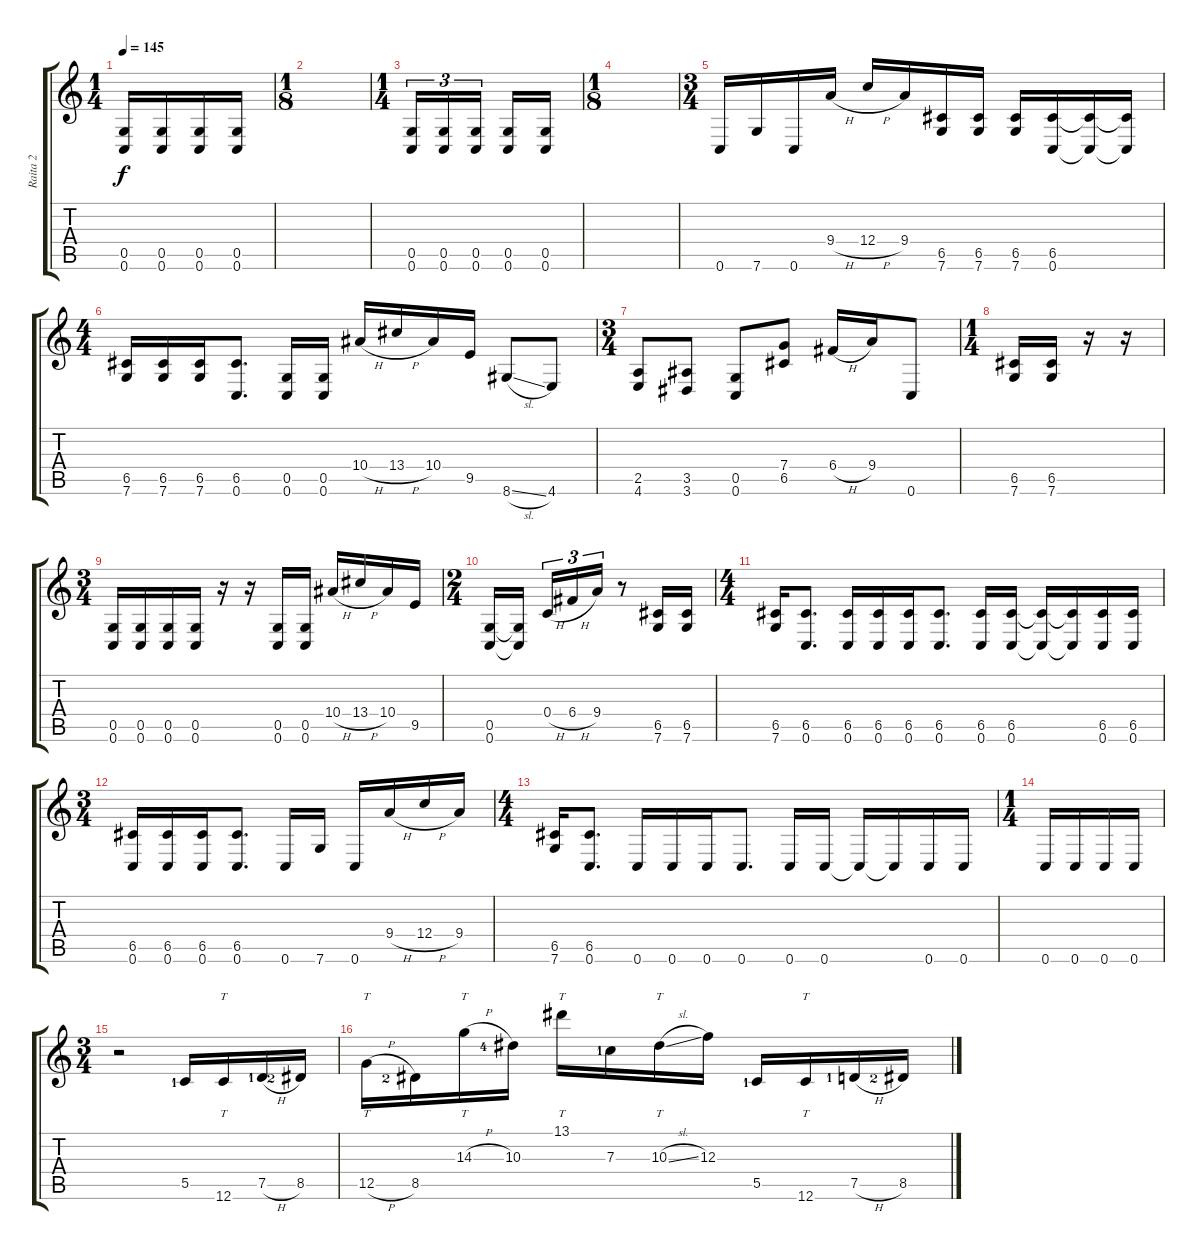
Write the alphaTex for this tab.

\track ("Raita 2" "Raita 2") {instrument distortionguitar}
\staff {score tabs}
\tuning (D4 A3 F3 C3 G2 C2) {hide}
\ts (1 4)
\tempo 145
\clef g2
\ks c
(0.5 0.6).16{dy f} (0.5 0.6).16 (0.5 0.6).16 (0.5 0.6).16 |
\ts (1 8)
|
\ts (1 4)
(0.5 0.6).16{tu (3 2)} (0.5 0.6).16{tu (3 2)} (0.5 0.6).16{tu (3 2) beam splitsecondary} (0.5 0.6).16 (0.5 0.6).16 |
\ts (1 8)
|
\ts (3 4)
0.6.16 7.6.16 0.6.16 9.4{h}.16 12.4{h}.16 9.4.16 (6.5 7.6).16 (6.5 7.6).16 (6.5 7.6).16 (6.5 0.6).16 (6.5{t} 0.6{t}).16 (6.5{t} 0.6{t}).16 |
\ts (4 4)
(6.5 7.6).16 (6.5 7.6).16 (6.5 7.6).16 (6.5 0.6).8{d} (0.5 0.6).16 (0.5 0.6).16 10.4{h}.16 13.4{h}.16 10.4.16 9.5.16 8.6{sl}.8 4.6.8 |
\ts (3 4)
(2.5 4.6).8 (3.5 3.6).8 (0.5 0.6).8 (7.4 6.5).8 6.4{h}.16 9.4.16 0.6.8 |
\ts (1 4)
(6.5 7.6).16 (6.5 7.6).16 r.16 r.16 |
\ts (3 4)
(0.5 0.6).16 (0.5 0.6).16 (0.5 0.6).16 (0.5 0.6).16 r.16 r.16 (0.5 0.6).16 (0.5 0.6).16 10.4{h}.16 13.4{h}.16 10.4.16 9.5.16 |
\ts (2 4)
(0.5 0.6).16 (0.5{t} 0.6{t}).16{beam splitsecondary} 0.4{h}.16{tu (3 2)} 6.4{h}.16{tu (3 2)} 9.4.16{tu (3 2)} r.8 (6.5 7.6).16 (6.5 7.6).16 |
\ts (4 4)
(6.5 7.6).16 (6.5 0.6).8{d} (6.5 0.6).16 (6.5 0.6).16 (6.5 0.6).16 (6.5 0.6).8{d} (6.5 0.6).16 (6.5 0.6).16 (6.5{t} 0.6{t}).16 (6.5{t} 0.6{t}).16 (6.5 0.6).16 (6.5 0.6).16 |
\ts (3 4)
(6.5 0.6).16 (6.5 0.6).16 (6.5 0.6).16 (6.5 0.6).8{d} 0.6.16 7.6.16 0.6.16 9.4{h}.16 12.4{h}.16 9.4.16 |
\ts (4 4)
(6.5 7.6).16 (6.5 0.6).8{d} 0.6.16 0.6.16 0.6.16 0.6.8{d} 0.6.16 0.6.16 0.6{t}.16 0.6{t}.16 0.6.16 0.6.16 |
\ts (1 4)
0.6.16 0.6.16 0.6.16 0.6.16 |
\ts (3 4)
r.2 5.5{lf 2}.16 12.6.16{tt} 7.5{h lf 2}.16 8.5{lf 3}.16 |
12.5{h}.16{tt} 8.5{lf 3}.16 14.3{h}.16{tt} 10.3{lf 5}.16 13.1.16{tt} 7.3{lf 2}.16 10.3{sl}.16{tt} 12.3.16 5.5{lf 2}.16 12.6.16{tt} 7.5{h lf 2}.16 8.5{lf 3}.16
